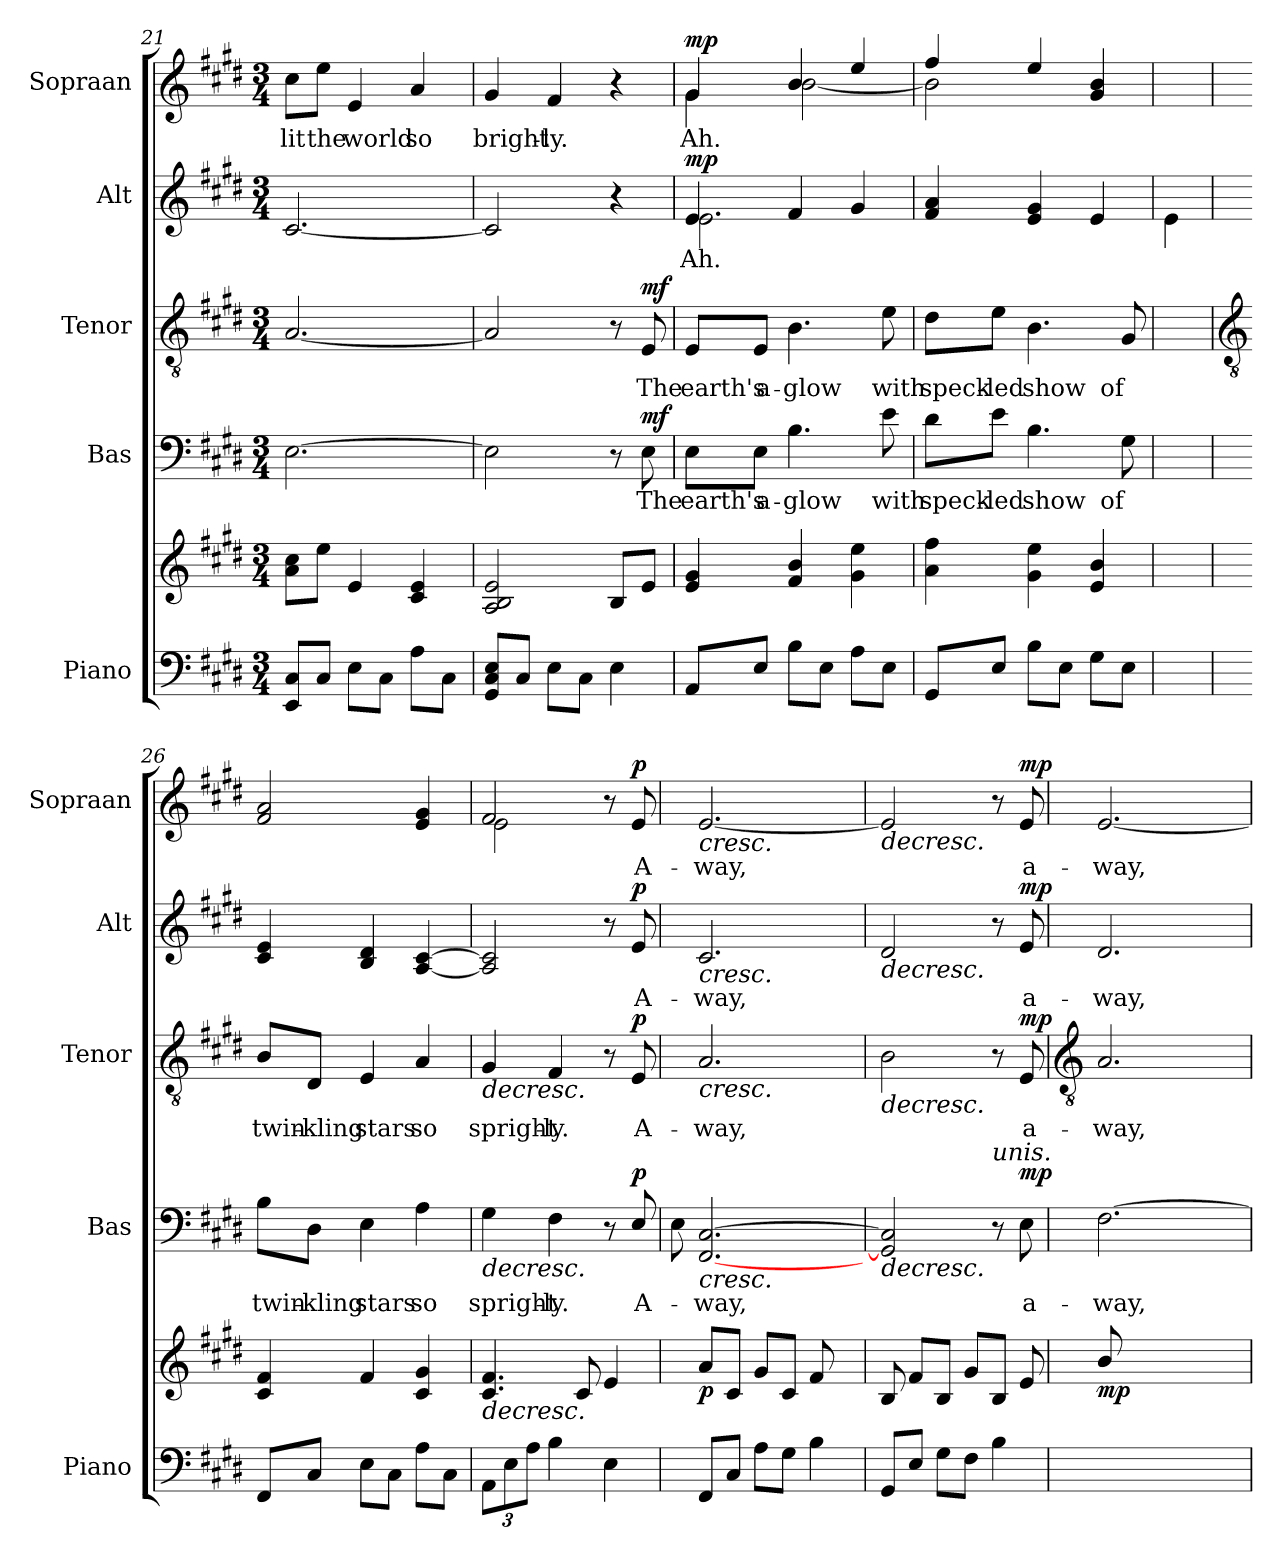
**kern	**kern	**dynam	**kern	**text	**dynam	**kern	**text	**dynam	**kern	**text	**dynam	**kern	**text	**dynam
*part5	*part5	*part5	*part4	*part4	*part4	*part3	*part3	*part3	*part2	*part2	*part2	*part1	*part1	*part1
*staff6	*staff5	*staff5/6	*staff4	*staff4	*staff4	*staff3	*staff3	*staff3	*staff2	*staff2	*staff2	*staff1	*staff1	*staff1
*I"Piano	*	*	*I"Bas	*	*	*I"Tenor	*	*	*I"Alt	*	*	*I"Sopraan	*	*
*I'Piano	*	*	*I'Bas	*	*	*I'Tenor	*	*	*I'Alt	*	*	*I'Sopraan	*	*
!!LO:LB:g=z
*clefF4	*clefG2	*	*clefF4	*	*	*clefGv2	*	*	*clefG2	*	*	*clefG2	*	*
*k[f#c#g#d#]	*k[f#c#g#d#]	*	*k[f#c#g#d#]	*	*	*k[f#c#g#d#]	*	*	*k[f#c#g#d#]	*	*	*k[f#c#g#d#]	*	*
*E:	*E:	*	*E:	*	*	*E:	*	*	*E:	*	*	*E:	*	*
*M3/4	*M3/4	*	*M3/4	*	*	*M3/4	*	*	*M3/4	*	*	*M3/4	*	*
=21	=21	=21	=21	=21	=21	=21	=21	=21	=21	=21	=21	=21	=21	=21
*	*	*	*	*	*	*	*	*	*^	*	*	*	*	*
!	!	!	!	!	!	!	!	!	!	!	!	!	!	!LO:LY:b	!
*	*	*	*	*	*	*	*	*	*	*	*	*	*^	*	*
8EE/ 8C#/L	8a\ 8cc#\L	.	[2.E\	.	.	[2.A/	.	.	[2.c#/	4ryy	.	.	8cc#\L	4ryy	lit	.
!	!	!	!	!	!	!	!	!	!	!	!	!	!	!	!LO:LY:b	!
8C#/J	8ee\J	.	.	.	.	.	.	.	.	.	.	.	8ee\J	.	the	.
!	!	!	!	!	!	!	!	!	!	!	!	!	!	!	!LO:LY:b	!
8E\L	4e/	.	.	.	.	.	.	.	.	4ryy	.	.	4e/	4ryy	world	.
8C#\J	.	.	.	.	.	.	.	.	.	.	.	.	.	.	.	.
!	!	!	!	!	!	!	!	!	!	!	!	!	!	!	!LO:LY:b	!
8A\L	4c#/ 4e/	.	.	.	.	.	.	.	.	4ryy	.	.	4a/	4ryy	so	.
8C#\J	.	.	.	.	.	.	.	.	.	.	.	.	.	.	.	.
=22	=22	=22	=22	=22	=22	=22	=22	=22	=22	=22	=22	=22	=22	=22	=22	=22
!	!	!	!	!	!	!	!	!	!	!	!	!	!	!	!LO:LY:b	!
8GG#/ 8C#/ 8E/L	2A/ 2B/ 2e/	.	2E\]	.	.	2A/]	.	.	2c#/]	4ryy	.	.	4g#/	4ryy	bright-	.
8C#/J	.	.	.	.	.	.	.	.	.	.	.	.	.	.	.	.
!	!	!	!	!	!	!	!	!	!	!	!	!	!	!	!LO:LY:b	!
8E\L	.	.	.	.	.	.	.	.	.	4ryy	.	.	4f#/	4ryy	-ly.	.
8C#\J	.	.	.	.	.	.	.	.	.	.	.	.	.	.	.	.
4E\	8B/L	.	8r	.	.	8r	.	.	4r	4ryy	.	.	4r	4ryy	.	.
!	!	!	!	!LO:LY:b	!LO:DY:a	!	!LO:LY:b	!LO:DY:a	!	!	!	!	!	!	!	!
.	8e/J	.	8E\	The	mf	8E/	The	mf	.	.	.	.	.	.	.	.
=23	=23	=23	=23	=23	=23	=23	=23	=23	=23	=23	=23	=23	=23	=23	=23	=23
!	!	!	!	!LO:LY:b	!	!	!LO:LY:b	!	!	!	!LO:LY:b	!LO:DY:a	!	!	!LO:LY:b	!LO:DY:a
8AA/L	4e/ 4g#/	.	8E\L	earth's	.	8E/L	earth's	.	4e/	2.e\	Ah.	mp	4g#/	4g#\	Ah.	mp
!	!	!	!	!LO:LY:b	!	!	!LO:LY:b	!	!	!	!	!	!	!	!	!
8E/J	.	.	8E\J	a-	.	8E/J	a-	.	.	.	.	.	.	.	.	.
!	!	!	!	!LO:LY:b	!	!	!LO:LY:b	!	!	!	!	!	!	!	!	!
8B\L	4f#/ 4b/	.	4.B\	-glow	.	4.B\	-glow	.	4f#/	.	.	.	4b/	[2b\	.	.
8E\J	.	.	.	.	.	.	.	.	.	.	.	.	.	.	.	.
8A\L	4g#\ 4ee\	.	.	.	.	.	.	.	4g#/	.	.	.	4ee/	.	.	.
!	!	!	!	!LO:LY:b	!	!	!LO:LY:b	!	!	!	!	!	!	!	!	!
8E\J	.	.	8e\	with	.	8e\	with	.	.	.	.	.	.	.	.	.
=24	=24	=24	=24	=24	=24	=24	=24	=24	=24	=24	=24	=24	=24	=24	=24	=24
!	!	!	!	!LO:LY:b	!	!	!LO:LY:b	!	!	!	!	!	!	!	!	!
8GG#/L	4a\ 4ff#\	.	8d#\L	speck-	.	8d#\L	speck-	.	4f#/ 4a/	4ryy	.	.	4ff#/	2b\]	.	.
!	!	!	!	!LO:LY:b	!	!	!LO:LY:b	!	!	!	!	!	!	!	!	!
8E/J	.	.	8e\J	-led	.	8e\J	-led	.	.	.	.	.	.	.	.	.
!	!	!	!	!LO:LY:b	!	!	!LO:LY:b	!	!	!	!	!	!	!	!	!
8B\L	4g#\ 4ee\	.	4.B\	show	.	4.B\	show	.	4e/ 4g#/	4ryy	.	.	4ee/	.	.	.
8E\J	.	.	.	.	.	.	.	.	.	.	.	.	.	.	.	.
8G#\L	4e/ 4b/	.	.	.	.	.	.	.	4e/	4ryy	.	.	4g#/ 4b/	4ryy	.	.
!	!	!	!	!LO:LY:b	!	!	!LO:LY:b	!	!	!	!	!	!	!	!	!
8E\J	.	.	8G#\	of	.	8G#/	of	.	.	.	.	.	.	.	.	.
=25	=25	=25	=25	=25	=25	=25	=25	=25	=25	=25	=25	=25	=25	=25	=25	=25
4ryy	4ryy	.	4ryy	.	.	4ryy	.	.	4ryy	4e\	.	.	4ryy	4ryy	.	.
*	*	*	*	*	*	*	*	*	*v	*v	*	*	*	*	*	*
!!LO:LB:g=z	!!
=26	=26	=26	=26	=26	=26	=26	=26	=26	=26	=26	=26	=26	=26	=26	=26
*	*	*	*	*	*	*clefGv2	*	*	*	*	*	*	*	*	*
*	*	*	*	*	*	*	*	*	*^	*	*	*	*	*	*
!	!	!	!	!LO:LY:b	!	!	!LO:LY:b	!	!	!	!	!	!	!	!	!
*	*	*	*^	*	*	*	*	*	*v	*v	*	*	*	*	*	*
8FF#/L	4c#/ 4f#/	.	8B\L	4ryy	twin-	.	8B/L	twin-	.	4c#/ 4e/	.	.	2f#/ 2a/	4ryy	.	.
!	!	!	!	!	!LO:LY:b	!	!	!LO:LY:b	!	!	!	!	!	!	!	!
8C#/J	.	.	8D#\J	.	-kling	.	8D#/J	-kling	.	.	.	.	.	.	.	.
!	!	!	!	!	!LO:LY:b	!	!	!LO:LY:b	!	!	!	!	!	!	!	!
8E\L	4f#/	.	4E\	4ryy	stars	.	4E/	stars	.	4B/ 4d#/	.	.	.	4ryy	.	.
8C#\J	.	.	.	.	.	.	.	.	.	.	.	.	.	.	.	.
!	!	!	!	!	!LO:LY:b	!	!	!LO:LY:b	!	!	!	!	!	!	!	!
8A\L	4c#/ 4g#/	.	4A\	4ryy	so	.	4A/	so	.	[4A/ [4c#/	.	.	4e/ 4g#/	4ryy	.	.
8C#\J	.	.	.	.	.	.	.	.	.	.	.	.	.	.	.	.
=27	=27	=27	=27	=27	=27	=27	=27	=27	=27	=27	=27	=27	=27	=27	=27	=27
!	!	!LO:HP:b	!	!	!LO:LY:b	!LO:HP:b	!	!LO:LY:b	!LO:HP:b	!	!	!	!	!	!	!
12AA\L	4.c#/ 4.f#/	>	4G#\	4ryy	spright-	>	4G#/	spright-	>	2A/] 2c#/]	.	.	2f#/	2e\	.	.
12E\	.	.	.	.	.	.	.	.	.	.	.	.	.	.	.	.
12A\J	.	.	.	.	.	.	.	.	.	.	.	.	.	.	.	.
!	!	!	!	!	!LO:LY:b	!	!	!LO:LY:b	!	!	!	!	!	!	!	!
4B\	.	.	4F#\	4ryy	-ly.	.	4F#/	-ly.	.	.	.	.	.	.	.	.
.	8c#/	.	.	.	.	.	.	.	.	.	.	.	.	.	.	.
4E\	4e/	.	8r	4ryy	.	.	8r	.	.	8r	.	.	8r	4ryy	.	.
!	!	!	!	!	!LO:LY:b	!LO:DY:a	!	!LO:LY:b	!LO:DY:a	!	!LO:LY:b	!LO:DY:a	!	!	!LO:LY:b	!LO:DY:a
.	.	.	8E/	.	A-	p	8E/	A-	p	8e/	A-	p	8e/	.	A-	p
=28	=28	=28	=28	=28	=28	=28	=28	=28	=28	=28	=28	=28	=28	=28	=28	=28
8ryy	8ryy	.	8ryy	8E\	.	.	8ryy	.	.	8ryy	.	.	8ryy	8ryy	.	.
!	!	!LO:DY:b	!	!	!LO:LY:b	!LO:HP:b	!	!LO:LY:b	!LO:HP:b	!	!LO:LY:b	!LO:HP:b	!	!	!LO:LY:b	!LO:HP:b
8FF#/L	8a/L	p	[2.FF#/ [2.C#/	4ryy	-way,	<	2.A/	-way,	<	2.c#/	-way,	<	[2.e/	4ryy	-way,	<
8C#/J	8c#/J	.	.	.	.	.	.	.	.	.	.	.	.	.	.	.
8A\L	8g#/L	.	.	4ryy	.	.	.	.	.	.	.	.	.	4ryy	.	.
8G#\J	8c#/J	.	.	.	.	.	.	.	.	.	.	.	.	.	.	.
4B\	8f#/	.	.	4ryy	.	.	.	.	.	.	.	.	.	4ryy	.	.
.	8ryy	.	.	.	.	.	.	.	.	.	.	.	.	.	.	.
*	*	*	*v	*v	*	*	*	*	*	*	*	*	*v	*v	*	*
.	.	.	.	.	]	.	.	]	.	.	.	.	.	.
=29	=29	=29	=29	=29	=29	=29	=29	=29	=29	=29	=29	=29	=29	=29
!	!	!	!	!	!LO:HP:b	!	!	!LO:HP:b	!	!	!LO:HP:b	!	!	!LO:HP:b
*	*	*	*^	*	*	*	*	*	*	*	*	*^	*	*
8GG#/L	8B/	.	2GG#/] 2C#/]	4ryy	.	>	2B\	.	>	2d#/	.	>	2e/]	4ryy	.	>
8E/J	8f#/L	.	.	.	.	.	.	.	.	.	.	.	.	.	.	.
8G#\L	8B/J	.	.	4ryy	.	.	.	.	.	.	.	.	.	4ryy	.	.
8F#\J	8g#/L	.	.	.	.	.	.	.	.	.	.	.	.	.	.	.
!	!	!	!LO:TX:a:i:t=unis.	!	!	!	!	!	!	!	!	!	!	!	!	!
4B\	8B/J	.	8r	4ryy	.	[	8r	.	[	8r	.	[	8r	4ryy	.	[
!	!	!	!	!	!LO:LY:b	!LO:DY:a	!	!LO:LY:b	!LO:DY:a	!	!LO:LY:b	!LO:DY:a	!	!	!LO:LY:b	!LO:DY:a
.	8e/	.	8E\	.	a-	mp	8E/	a-	mp	8e/	a-	mp	8e/	.	a-	mp
*	*	*	*v	*v	*	*	*	*	*	*	*	*	*v	*v	*	*
.	.	]	.	.	.	.	.	.	.	.	.	.	.	.
!!LO:LB:g=z
=30	=30	=30	=30	=30	=30	=30	=30	=30	=30	=30	=30	=30	=30	=30
*	*	*	*	*	*	*clefGv2	*	*	*	*	*	*	*	*
!	!	!LO:DY:b	!	!LO:LY:b	!	!	!LO:LY:b	!	!	!LO:LY:b	!	!	!LO:LY:b	!
*	*	*	*^	*	*	*^	*	*	*^	*	*	*^	*	*
2.ryy	8b/	mp	[2.F#\	4ryy	-way,	.	2.A/	4ryy	-way,	.	2.d#/	4ryy	-way,	.	[2.e/	4ryy	-way,	.
.	2ryy	.	.	.	.	.	.	.	.	.	.	.	.	.	.	.	.	.
.	.	.	.	4ryy	.	.	.	4ryy	.	.	.	4ryy	.	.	.	4ryy	.	.
.	.	.	.	4ryy	.	.	.	4ryy	.	.	.	4ryy	.	.	.	4ryy	.	.
.	8ryy	.	.	.	.	.	.	.	.	.	.	.	.	.	.	.	.	.
*	*	*	*v	*v	*	*	*	*	*	*	*v	*v	*	*	*v	*v	*	*
*	*	*	*	*	*	*v	*v	*	*	*	*	*	*	*	*
.	.	.	.	.	]	.	.	]	.	.	]	.	.	]
=	=	=	=	=	=	=	=	=	=	=	=	=	=	=
*-	*-	*-	*-	*-	*-	*-	*-	*-	*-	*-	*-	*-	*-	*-
